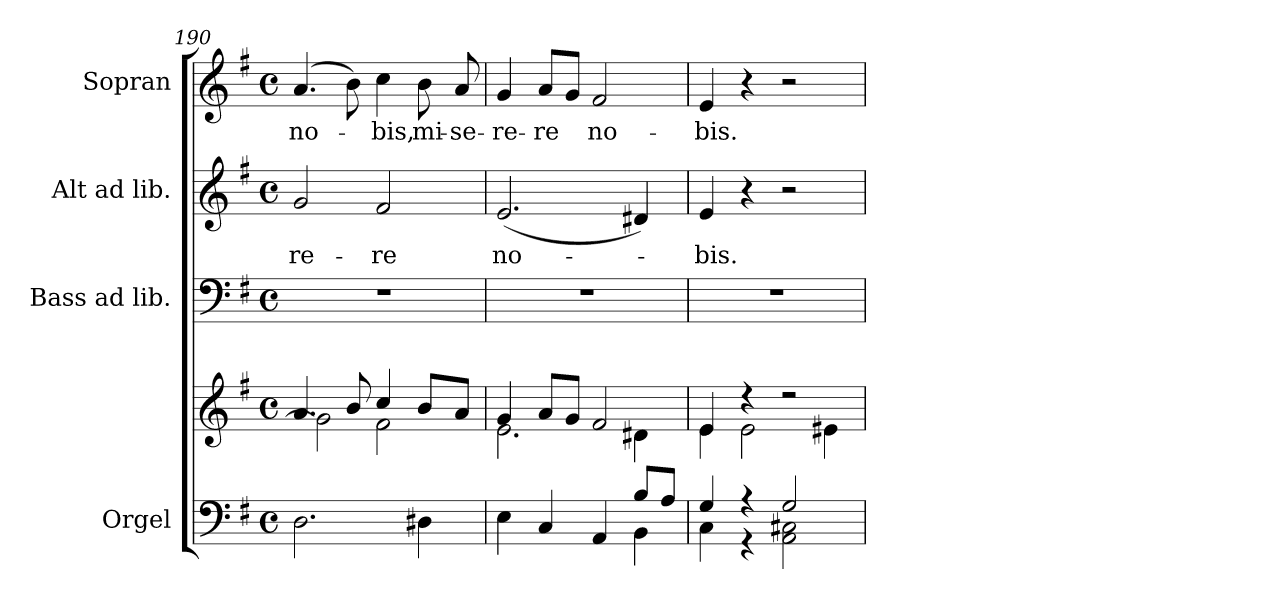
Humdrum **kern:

**kern	**kern	**kern	**kern	**text	**kern	**text
*part4	*part4	*part3	*part2	*part2	*part1	*part1
*staff5	*staff4	*staff3	*staff2	*staff2	*staff1	*staff1
*I"Orgel	*	*I"Bass ad lib.	*I"Alt ad lib.	*	*I"Sopran	*
*I'Org.	*	*I'B.	*I'A.	*	*I'S.	*
!!LO:LB:g=z
*clefF4	*clefG2	*clefF4	*clefG2	*	*clefG2	*
*k[f#]	*k[f#]	*k[f#]	*k[f#]	*	*k[f#]	*
*G:	*G:	*G:	*G:	*	*G:	*
*M4/4	*M4/4	*M4/4	*M4/4	*	*M4/4	*
*met(c)	*met(c)	*met(c)	*met(c)	*	*met(c)	*
=190	=190	=190	=190	=190	=190	=190
*	*^	*	*	*	*	*
!	!	!	!	!	!LO:LY:b	!	!LO:LY:b
2.D\	4.a/	2g\]	1r	2g/	-re-	(4.a/	no-
.	8b/	.	.	.	.	8b\)	.
!	!	!	!	!	!LO:LY:b	!	!LO:LY:b
.	4cc/	2f#\	.	2f#/	-re	4cc\	-bis,
!	!	!	!	!	!	!	!LO:LY:b
4D#X\	8b/L	.	.	.	.	8b\	mi-
!	!	!	!	!	!	!	!LO:LY:b
.	8a/J	.	.	.	.	8a/	-se-
=191	=191	=191	=191	=191	=191	=191	=191
*^	*	*	*	*	*	*	*
!	!	!	!	!	!	!LO:LY:b	!	!LO:LY:b
2.ryy	4E\	4g/	2.e\	1r	(<2.e/	no-	4g/	-re-
!	!	!	!	!	!	!	!	!LO:LY:b
.	4C/	8a/L	.	.	.	.	8a/L	-re
.	.	8g/J	.	.	.	.	8g/J	.
!	!	!	!	!	!	!	!	!LO:LY:b
.	4AA/	2f#/	.	.	.	.	2f#/	no-
8B/L	4BB\	.	4d#X\	.	4d#X/)	.	.	.
8A/J	.	.	.	.	.	.	.	.
=192	=192	=192	=192	=192	=192	=192	=192	=192
!	!	!	!	!	!	!LO:LY:b	!	!LO:LY:b
4G/	4C\	4e/	4e\	1r	4e/	-bis.	4e/	-bis.
4r	4r	4rcc	2e\	.	4r	.	4r	.
2G/	2AA\ 2C#X\	2r	.	.	2r	.	2r	.
.	.	.	4e#X\	.	.	.	.	.
*v	*v	*	*	*	*	*	*	*
*	*v	*v	*	*	*	*	*
=	=	=	=	=	=	=
*-	*-	*-	*-	*-	*-	*-
